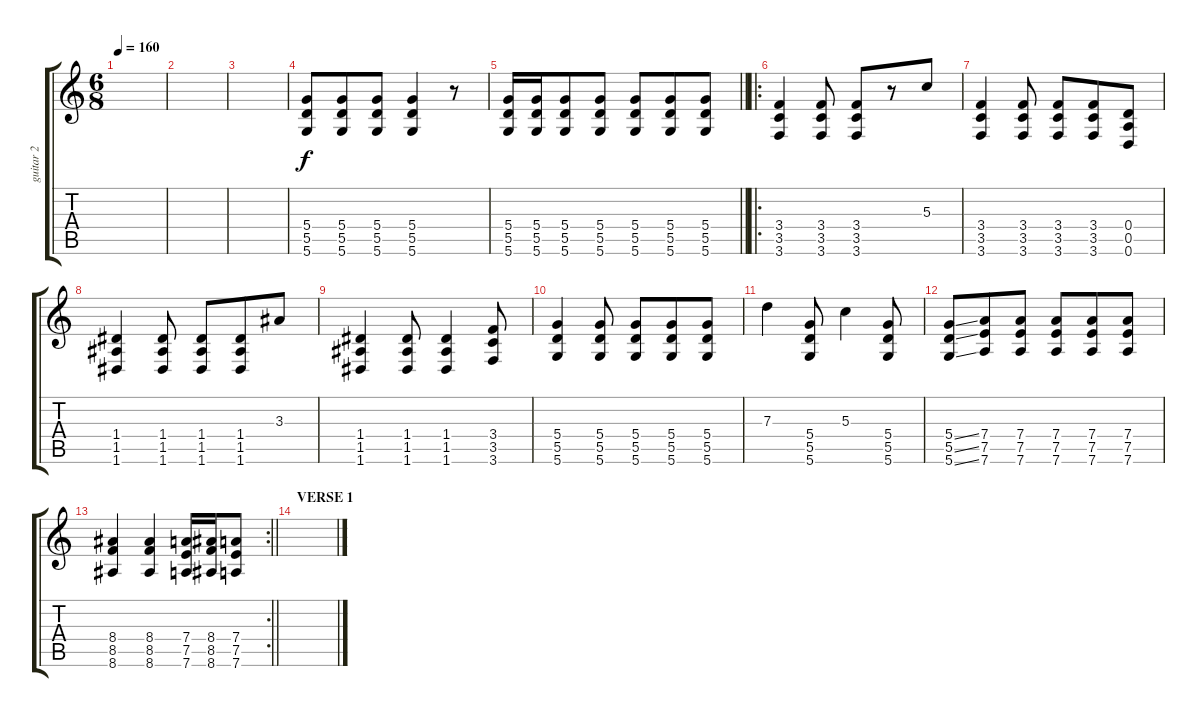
\track ("guitar 2" "guitar 2") {instrument acousticguitarsteel}
\staff {score tabs}
\tuning (E4 B3 G3 D3 A2 D2) {hide}
\ts (6 8)
\tempo 160
\clef g2
\ks c
|
|
|
(5.4 5.5 5.6).8{instrument overdrivenguitar} (5.4 5.5 5.6).8 (5.4 5.5 5.6).8 (5.4 5.5 5.6).4 r.8 |
\barLineRight lightlight
(5.4 5.5 5.6).16 (5.4 5.5 5.6).16 (5.4 5.5 5.6).8 (5.4 5.5 5.6).8 (5.4 5.5 5.6).8 (5.4 5.5 5.6).8 (5.4 5.5 5.6).8 |
\ro
(3.4 3.5 3.6).4 (3.4 3.5 3.6).8 (3.4 3.5 3.6).8 r.8 5.3.8 |
(3.4 3.5 3.6).4 (3.4 3.5 3.6).8 (3.4 3.5 3.6).8 (3.4 3.5 3.6).8 (0.4 0.5 0.6).8 |
(1.4 1.5 1.6).4 (1.4 1.5 1.6).8 (1.4 1.5 1.6).8 (1.4 1.5 1.6).8 3.3.8 |
(1.4 1.5 1.6).4 (1.4 1.5 1.6).8 (1.4 1.5 1.6).4 (3.4 3.5 3.6).8 |
(5.4 5.5 5.6).4 (5.4 5.5 5.6).8 (5.4 5.5 5.6).8 (5.4 5.5 5.6).8 (5.4 5.5 5.6).8 |
7.3.4 (5.4 5.5 5.6).8 5.3.4 (5.4 5.5 5.6).8 |
(5.4{ss} 5.5{ss} 5.6{ss}).8 (7.4 7.5 7.6).8 (7.4 7.5 7.6).8 (7.4 7.5 7.6).8 (7.4 7.5 7.6).8 (7.4 7.5 7.6).8 |
\rc 2
\barLineRight lightlight
(8.4 8.5 8.6).4 (8.4 8.5 8.6).4 (7.4 7.5 7.6).16 (8.4 8.5 8.6).16 (7.4 7.5 7.6).8 |
\section ("" "VERSE 1")
